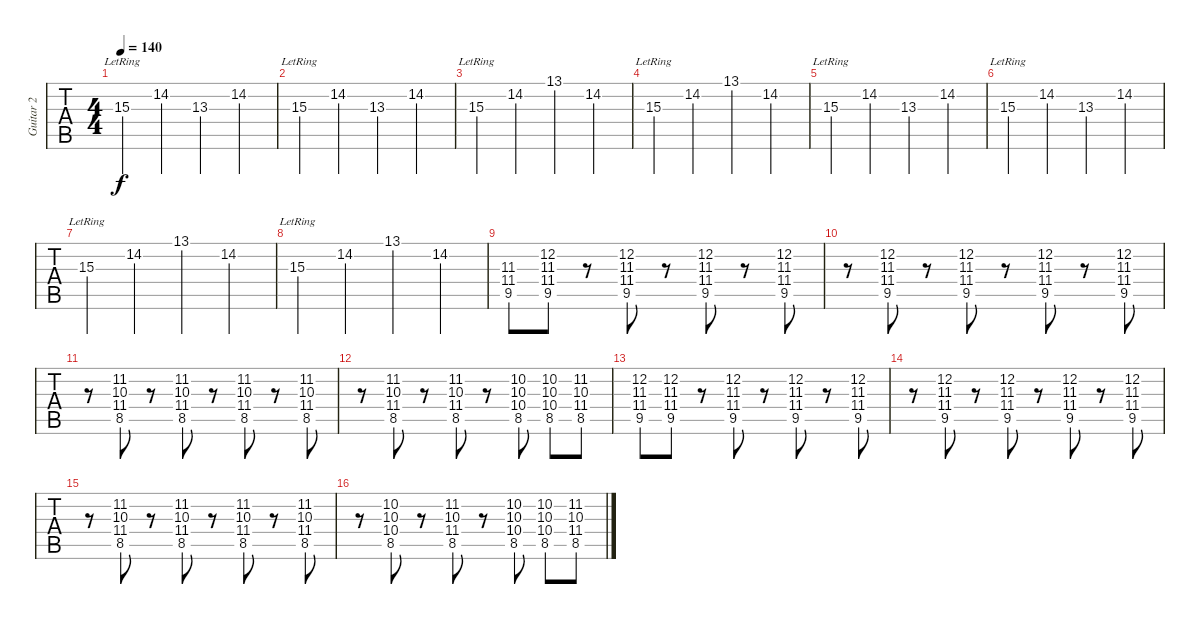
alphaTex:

\track ("Guitar 2" "Guitar 2") {instrument overdrivenguitar}
\staff {tabs}
\tuning (E4 B3 G3 D3 A2 E2) {hide}
\ts (4 4)
\tempo 140
\clef g2
\ks c
15.3{lr}.4{dy f} 14.2.4 13.3.4 14.2.4 |
15.3{lr}.4 14.2.4 13.3.4 14.2.4 |
15.3{lr}.4 14.2.4 13.1.4 14.2.4 |
15.3{lr}.4 14.2.4 13.1.4 14.2.4 |
15.3{lr}.4 14.2.4 13.3.4 14.2.4 |
15.3{lr}.4 14.2.4 13.3.4 14.2.4 |
15.3{lr}.4 14.2.4 13.1.4 14.2.4 |
15.3{lr}.4 14.2.4 13.1.4 14.2.4 |
(11.3 11.4 9.5).8 (12.2 11.3 11.4 9.5).8 r.8 (12.2 11.3 11.4 9.5).8 r.8 (12.2 11.3 11.4 9.5).8 r.8 (12.2 11.3 11.4 9.5).8 |
r.8 (12.2 11.3 11.4 9.5).8 r.8 (12.2 11.3 11.4 9.5).8 r.8 (12.2 11.3 11.4 9.5).8 r.8 (12.2 11.3 11.4 9.5).8 |
r.8 (11.2 10.3 11.4 8.5).8 r.8 (11.2 10.3 11.4 8.5).8 r.8 (11.2 10.3 11.4 8.5).8 r.8 (11.2 10.3 11.4 8.5).8 |
r.8 (11.2 10.3 11.4 8.5).8 r.8 (11.2 10.3 11.4 8.5).8 r.8 (10.2 10.3 10.4 8.5).8 (10.2 10.3 10.4 8.5).8 (11.2 10.3 11.4 8.5).8 |
(12.2 11.3 11.4 9.5).8 (12.2 11.3 11.4 9.5).8 r.8 (12.2 11.3 11.4 9.5).8 r.8 (12.2 11.3 11.4 9.5).8 r.8 (12.2 11.3 11.4 9.5).8 |
r.8 (12.2 11.3 11.4 9.5).8 r.8 (12.2 11.3 11.4 9.5).8 r.8 (12.2 11.3 11.4 9.5).8 r.8 (12.2 11.3 11.4 9.5).8 |
r.8 (11.2 10.3 11.4 8.5).8 r.8 (11.2 10.3 11.4 8.5).8 r.8 (11.2 10.3 11.4 8.5).8 r.8 (11.2 10.3 11.4 8.5).8 |
r.8 (10.2 10.3 10.4 8.5).8 r.8 (11.2 10.3 11.4 8.5).8 r.8 (10.2 10.3 10.4 8.5).8 (10.2 10.3 10.4 8.5).8 (11.2 10.3 11.4 8.5).8
